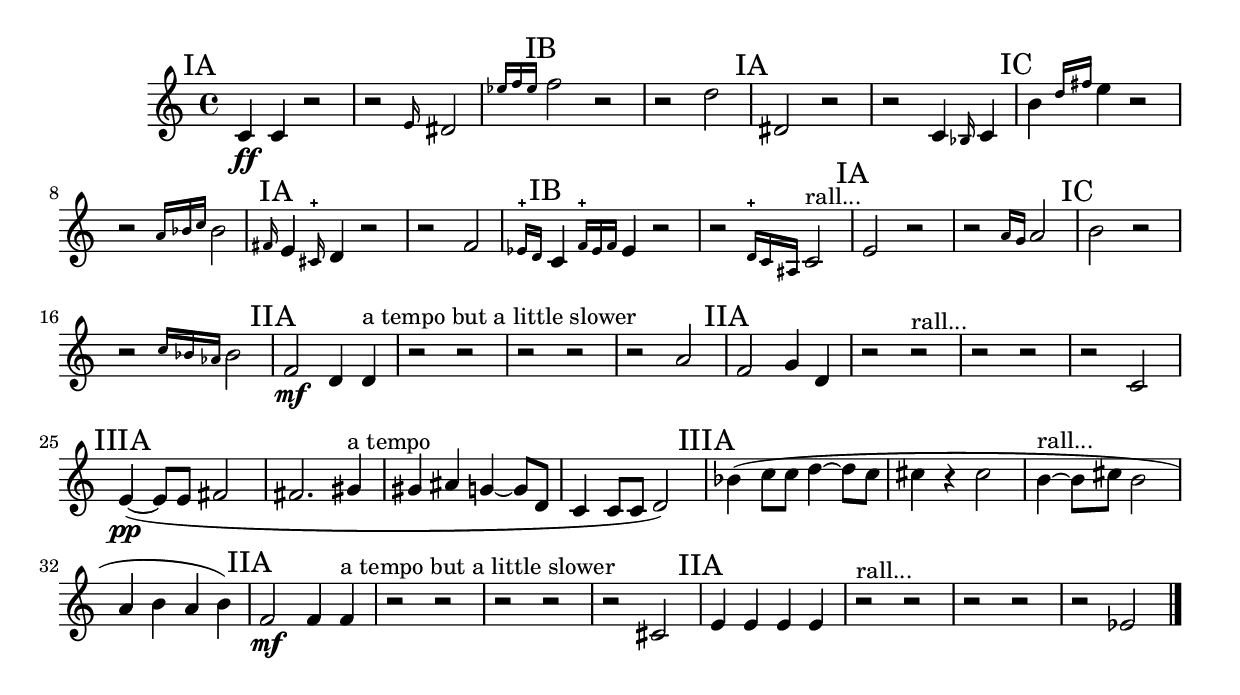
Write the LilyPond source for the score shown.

\new Voice {

|
\time 4/4
\mark "IA"
<c' >4 \ff
<c' >4
r2
|
r2
\grace {
<e' >16
}
<dis' >2
|
\grace {
<ees'' >16[
<f'' >16
<ees'' >16]
}
\mark "IB"
<f'' >2
r2
|
r2
<d'' >2
|
\mark "IA"
<dis' >2
r2
|
r2
<c' >4
\grace {
<bes >16
}
<c' >4
|
\mark "IC"
<b' >4
\grace {
<d'' >16[
<fis'' >16]
}
<e'' >4
r2
|
r2
\grace {
<a' >16[
<bes' >16
<c'' >16]
}
<bes' >2
|
\grace {
<fis' >16
}
\mark "IA"
<e' >4
\grace {
<cis' >16-+
}
<d' >4
r2
|
r2
<f' >2
|
\grace {
<ees' >16-+[
<d' >16]
}
\mark "IB"
<c' >4
\grace {
<f' >16-+[
<ees' >16
<f' >16]
}
<ees' >4
r2
|
r2
\grace {
<d' >16-+[
<c' >16
<ais >16]
}
<c' >2 ^"rall..."
|
\mark "IA"
<e' >2
r2
|
r2
\grace {
<a' >16[
<g' >16]
}
<a' >2
|
\mark "IC"
<b' >2
r2
|
r2
\grace {
<c'' >16[
<bes' >16
<aes' >16]
}
<bes' >2
|
\mark "IIA"
<f' >2 \mf
<d' >4
<d' >4 ^"a tempo but a little slower"
|
r2
r2
|
r2
r2
|
r2
<a' >2
|
\mark "IIA"
<f' >2
<g' >4
<d' >4
|
r2
r2 ^"rall..."
|
r2
r2
|
r2
<c' >2
|
\mark "IIIA"
<e' >4~( \pp
<e' >8[
<e' >8]
<fis' >2
|
<fis' >2.
<gis' >4 ^"a tempo"
|
<gis' >4
<ais' >4
<g' >4~
<g' >8[
<d' >8]
|
<c' >4
<c' >8[
<c' >8]
<d' >2)
|
\mark "IIIA"
<bes' >4(
<c'' >8[
<c'' >8]
<d'' >4~
<d'' >8[
<c'' >8]
|
<cis'' >4
r4
<cis'' >2
|
<b' >4~ ^"rall..."
<b' >8[
<cis'' >8]
<b' >2
|
<a' >4
<b' >4
<a' >4
<b' >4)
|
\mark "IIA"
<f' >2 \mf
<f' >4
<f' >4 ^"a tempo but a little slower"
|
r2
r2
|
r2
r2
|
r2
<cis' >2
|
\mark "IIA"
<e' >4
<e' >4
<e' >4
<e' >4
|
r2 ^"rall..."
r2
|
r2
r2
|
r2
<ees' >2

\bar "|."
}